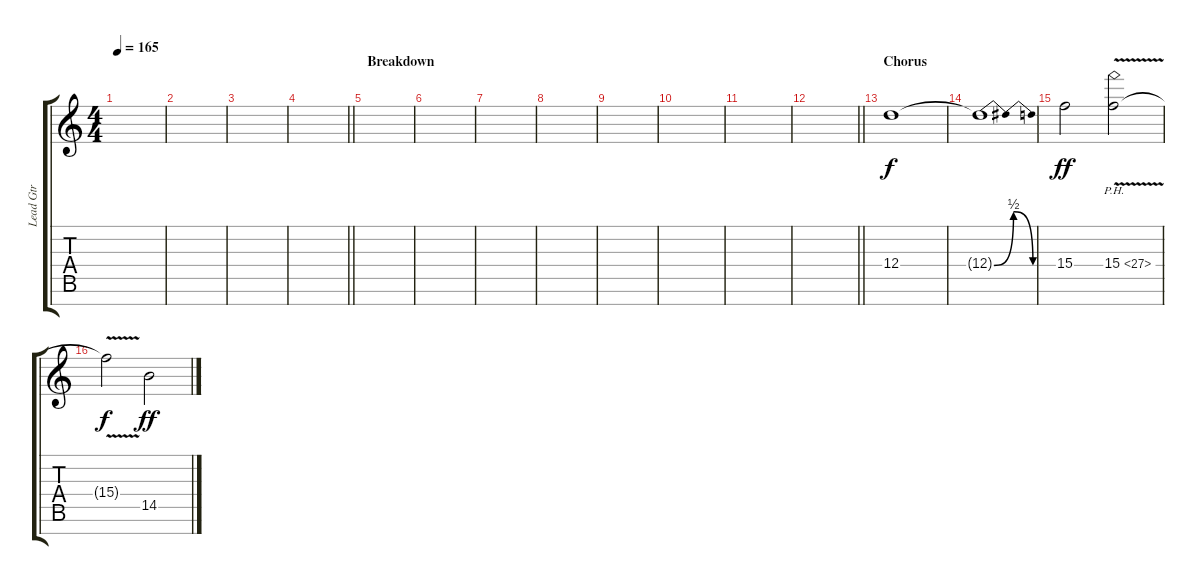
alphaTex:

\track ("Lead Gtr" "Lead Gtr") {instrument distortionguitar}
\staff {score tabs}
\tuning (E4 B3 G3 D3 A2 E2 B1) {hide}
\ts (4 4)
\tempo 165
\clef g2
\ks c
|
|
|
\barLineRight lightlight
|
\section ("" "Breakdown")
|
|
|
|
|
|
|
\barLineRight lightlight
|
\section ("" "Chorus")
12.4.1 |
12.4{be (bendrelease 0 0 15 2 45 2 60 0) t}.1{dy f} |
15.4.2{dy ff} 15.4{ph 12 v}.2 |
15.4{t}.2{dy f} 14.5.2{dy ff}
